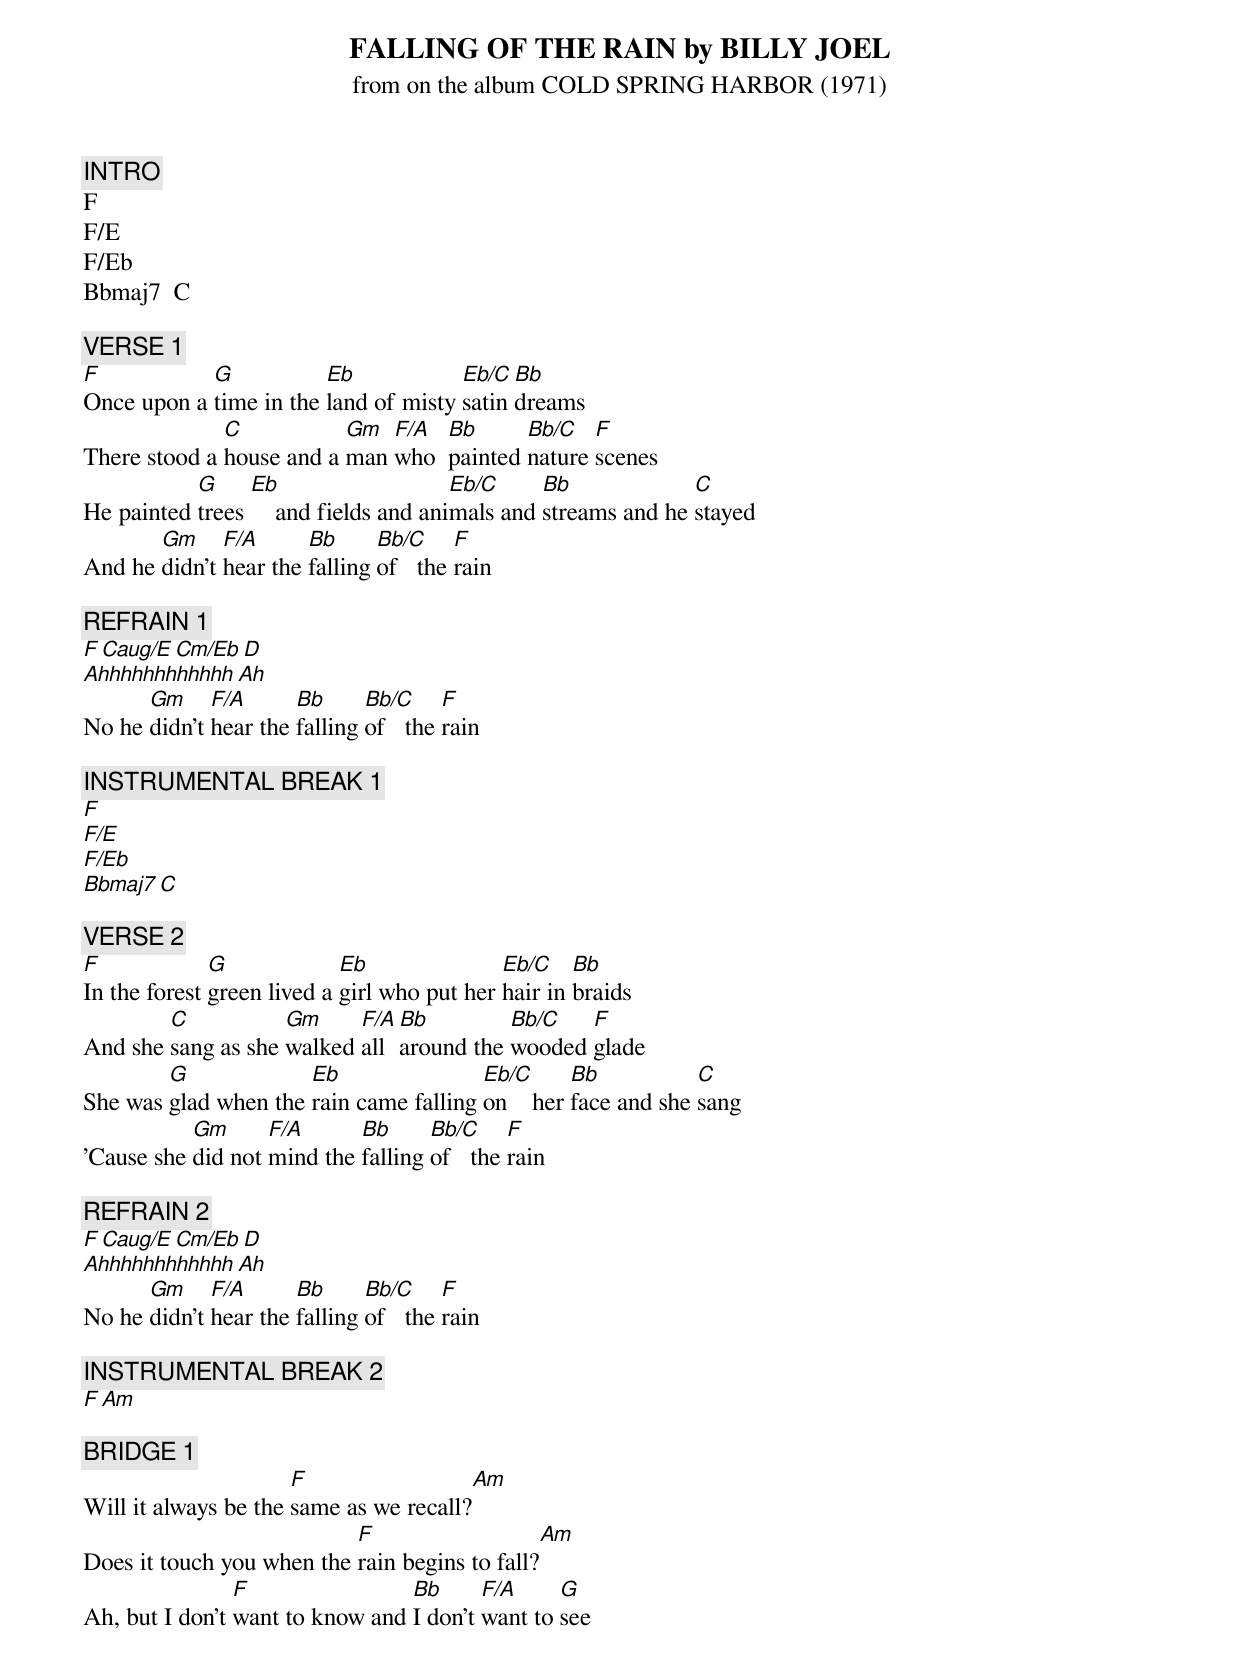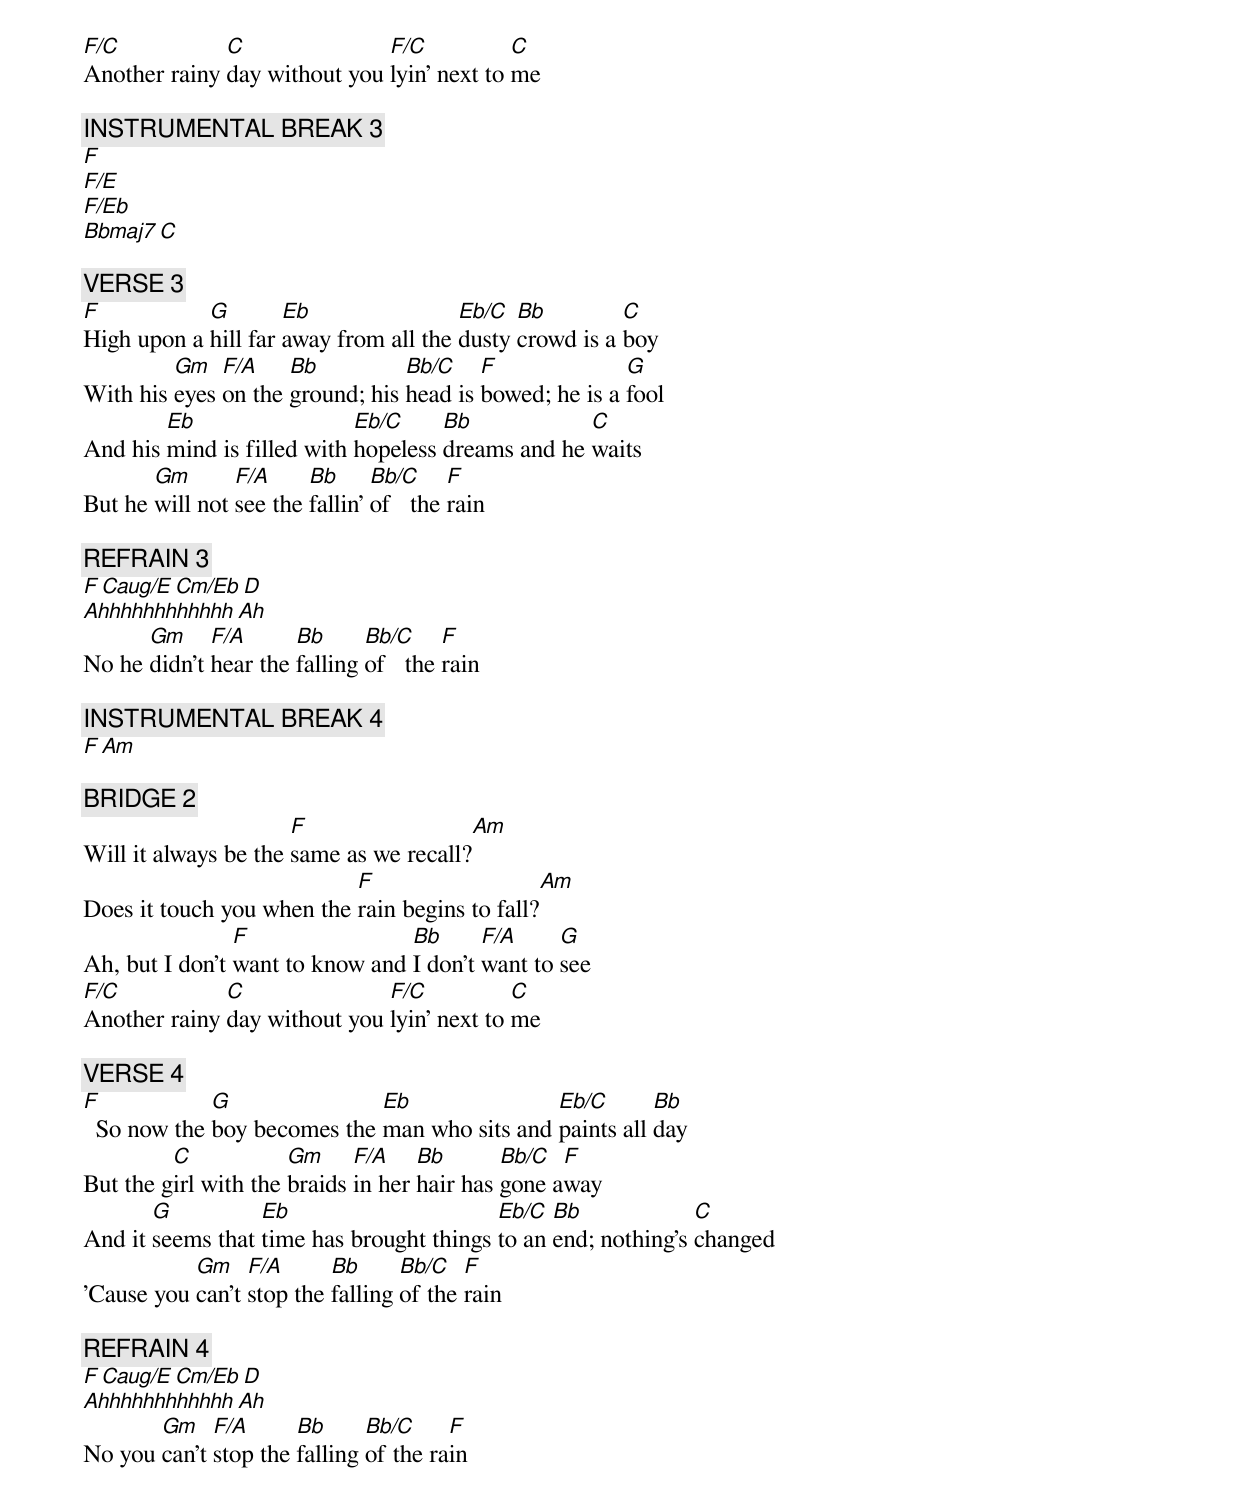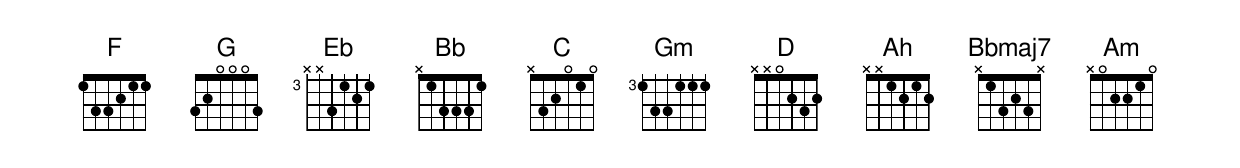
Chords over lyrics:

FALLING OF THE RAIN by BILLY JOEL
from on the album COLD SPRING HARBOR (1971)

[INTRO]
F
F/E
F/Eb
Bbmaj7  C

[VERSE 1]
F           G           Eb            Eb/C  Bb
Once upon a time in the land of misty satin dreams
              C           Gm  F/A  Bb      Bb/C   F
There stood a house and a man who  painted nature scenes
           G     Eb                    Eb/C     Bb             C
He painted trees     and fields and animals and streams and he stayed
       Gm     F/A      Bb      Bb/C     F
And he didn't hear the falling of   the rain

[REFRAIN 1]
F  Caug/E  Cm/Eb  D
   Ahhhhhhhhhhhh  Ah
      Gm     F/A      Bb      Bb/C     F
No he didn't hear the falling of   the rain

[INSTRUMENTAL BREAK 1]
F
F/E
F/Eb
Bbmaj7  C

[VERSE 2]
F             G             Eb               Eb/C    Bb
In the forest green lived a girl who put her hair in braids
        C           Gm     F/A  Bb         Bb/C   F
And she sang as she walked all  around the wooded glade
        G             Eb                Eb/C      Bb           C
She was glad when the rain came falling on    her face and she sang
           Gm      F/A      Bb      Bb/C     F
'Cause she did not mind the falling of   the rain

[REFRAIN 2]
F  Caug/E  Cm/Eb  D
   Ahhhhhhhhhhhh  Ah
      Gm     F/A      Bb      Bb/C     F
No he didn't hear the falling of   the rain

[INSTRUMENTAL BREAK 2]
F  Am

[BRIDGE 1]
                      F                  Am
Will it always be the same as we recall?
                           F                    Am
Does it touch you when the rain begins to fall?
                F                Bb      F/A     G
Ah, but I don't want to know and I don't want to see
F/C           C               F/C           C
Another rainy day without you lyin' next to me

[INSTRUMENTAL BREAK 3]
F
F/E
F/Eb
Bbmaj7  C

[VERSE 3]
F           G        Eb                Eb/C  Bb         C
High upon a hill far away from all the dusty crowd is a boy
         Gm   F/A    Bb          Bb/C    F              G
With his eyes on the ground; his head is bowed; he is a fool
        Eb                  Eb/C     Bb            C
And his mind is filled with hopeless dreams and he waits
       Gm       F/A     Bb      Bb/C     F
But he will not see the fallin' of   the rain

[REFRAIN 3]
F  Caug/E  Cm/Eb  D
   Ahhhhhhhhhhhh  Ah
      Gm     F/A      Bb      Bb/C     F
No he didn't hear the falling of   the rain

[INSTRUMENTAL BREAK 4]
F  Am

[BRIDGE 2]
                      F                  Am
Will it always be the same as we recall?
                           F                    Am
Does it touch you when the rain begins to fall?
                F                Bb      F/A     G
Ah, but I don't want to know and I don't want to see
F/C           C               F/C           C
Another rainy day without you lyin' next to me

[VERSE 4]
F            G               Eb               Eb/C       Bb
  So now the boy becomes the man who sits and paints all day
         C            Gm     F/A    Bb       Bb/C  F
But the girl with the braids in her hair has gone away
       G          Eb                      Eb/C  Bb             C
And it seems that time has brought things to an end; nothing's changed
           Gm    F/A      Bb      Bb/C   F
'Cause you can't stop the falling of the rain

[REFRAIN 4]
F  Caug/E  Cm/Eb  D
   Ahhhhhhhhhhhh  Ah
       Gm    F/A      Bb      Bb/C     F
No you can't stop the falling of the rain
